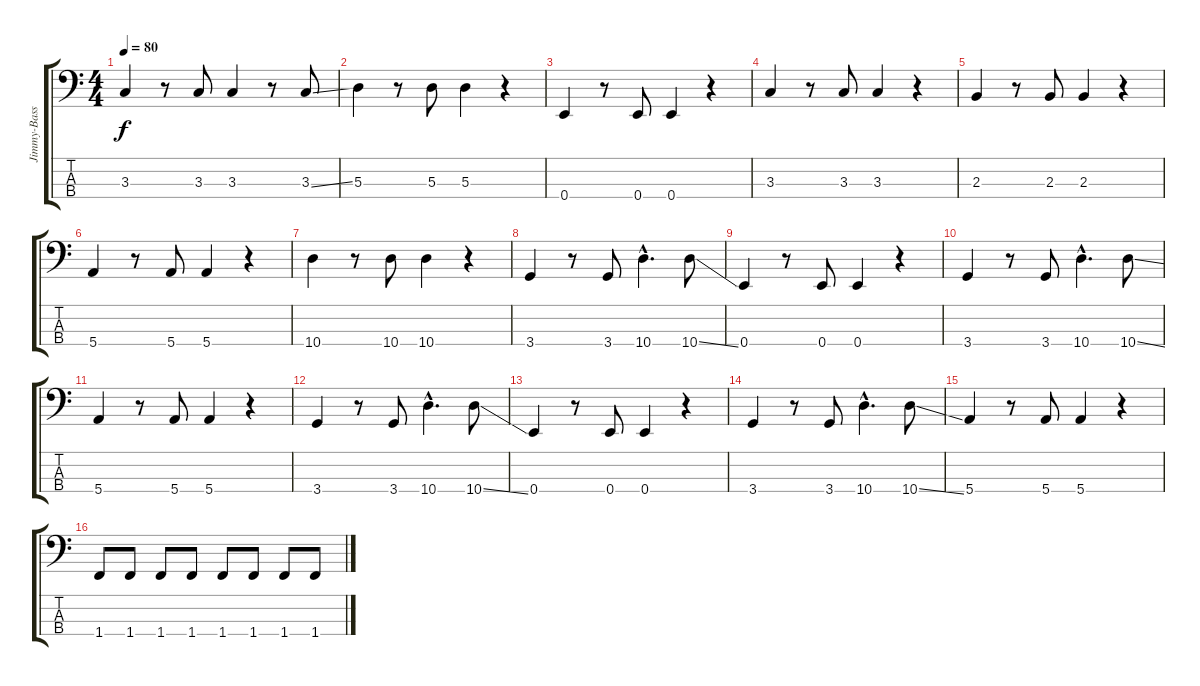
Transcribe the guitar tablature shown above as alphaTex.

\track ("Jimmy-Bass Guitar" "Jimmy-Bass") {instrument fretlessbass}
\staff {score tabs}
\tuning (G2 D2 A1 E1) {hide}
\ts (4 4)
\tempo 80
\clef f4
\ks c
3.3.4{dy f} r.8 3.3.8 3.3.4 r.8 3.3{ss}.8 |
5.3.4 r.8 5.3.8 5.3.4 r.4 |
0.4.4 r.8 0.4.8 0.4.4 r.4 |
3.3.4 r.8 3.3.8 3.3.4 r.4 |
2.3.4 r.8 2.3.8 2.3.4 r.4 |
5.4.4 r.8 5.4.8 5.4.4 r.4 |
10.4.4 r.8 10.4.8 10.4.4 r.4 |
3.4.4 r.8 3.4.8 10.4{hac}.4{d} 10.4{ss}.8 |
0.4.4 r.8 0.4.8 0.4.4 r.4 |
3.4.4 r.8 3.4.8 10.4{hac}.4{d} 10.4{ss}.8 |
5.4.4 r.8 5.4.8 5.4.4 r.4 |
3.4.4 r.8 3.4.8 10.4{hac}.4{d} 10.4{ss}.8 |
0.4.4 r.8 0.4.8 0.4.4 r.4 |
3.4.4 r.8 3.4.8 10.4{hac}.4{d} 10.4{ss}.8 |
5.4.4 r.8 5.4.8 5.4.4 r.4 |
1.4.8 1.4.8 1.4.8 1.4.8 1.4.8 1.4.8 1.4.8 1.4{ss}.8
